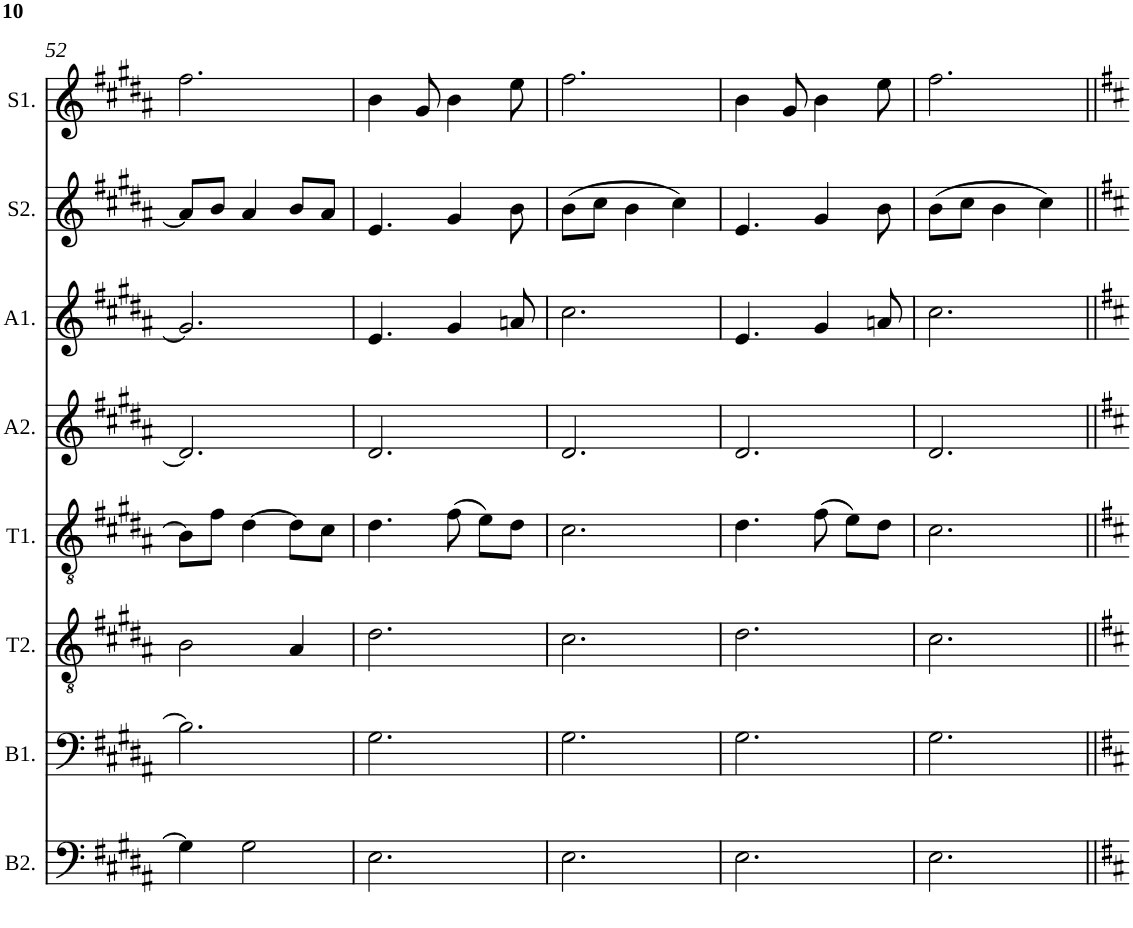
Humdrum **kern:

**kern	**kern	**kern	**kern	**kern	**kern	**kern	**kern
*part8	*part7	*part6	*part5	*part4	*part3	*part2	*part1
*staff8	*staff7	*staff6	*staff5	*staff4	*staff3	*staff2	*staff1
*I"Bass 2	*I"Bass 1	*I"Tenor 2	*I"Tenor 1	*I"Alto 2	*I"Alto 1	*I"Soprano 2	*I"Soprano 1
*I'B2.	*I'B1.	*I'T2.	*I'T1.	*I'A2.	*I'A1.	*I'S2.	*I'S1.
!!LO:PB:g=z
*clefF4	*clefF4	*clefGv2	*clefGv2	*clefG2	*clefG2	*clefG2	*clefG2
*k[f#c#g#d#a#]	*k[f#c#g#d#a#]	*k[f#c#g#d#a#]	*k[f#c#g#d#a#]	*k[f#c#g#d#a#]	*k[f#c#g#d#a#]	*k[f#c#g#d#a#]	*k[f#c#g#d#a#]
*g#:	*g#:	*g#:	*g#:	*g#:	*g#:	*g#:	*g#:
*M3/4	*M3/4	*M3/4	*M3/4	*M3/4	*M3/4	*M3/4	*M3/4
=52	=52	=52	=52	=52	=52	=52	=52
4G#\]	2.B\]	2B\	8B\L]	2.d#/]	2.g#/]	8a#/L]	2.ff#\
.	.	.	8f#\J	.	.	8b/J	.
2G#\	.	.	[4d#\	.	.	4a#/	.
.	.	4A#/	8d#\L]	.	.	8b/L	.
.	.	.	8c#\J	.	.	8a#/J	.
=53	=53	=53	=53	=53	=53	=53	=53
2.E\	2.G#\	2.d#\	4.d#\	2.d#/	4.e/	4.e/	4b\
.	.	.	.	.	.	.	8g#/
.	.	.	(>8f#\	.	4g#/	4g#/	4b\
.	.	.	8e\L)	.	.	.	.
.	.	.	8d#\J	.	8an/	8b\	8ee\
=54	=54	=54	=54	=54	=54	=54	=54
2.E\	2.G#\	2.c#\	2.c#\	2.d#/	2.cc#\	(>8b\L	2.ff#\
.	.	.	.	.	.	8cc#\J	.
.	.	.	.	.	.	4b\	.
.	.	.	.	.	.	4cc#\)	.
=55	=55	=55	=55	=55	=55	=55	=55
2.E\	2.G#\	2.d#\	4.d#\	2.d#/	4.e/	4.e/	4b\
.	.	.	.	.	.	.	8g#/
.	.	.	(>8f#\	.	4g#/	4g#/	4b\
.	.	.	8e\L)	.	.	.	.
.	.	.	8d#\J	.	8an/	8b\	8ee\
=56	=56	=56	=56	=56	=56	=56	=56
2.E\	2.G#\	2.c#\	2.c#\	2.d#/	2.cc#\	(>8b\L	2.ff#\
.	.	.	.	.	.	8cc#\J	.
.	.	.	.	.	.	4b\	.
.	.	.	.	.	.	4cc#\)	.
=||	=||	=||	=||	=||	=||	=||	=||
*-	*-	*-	*-	*-	*-	*-	*-
